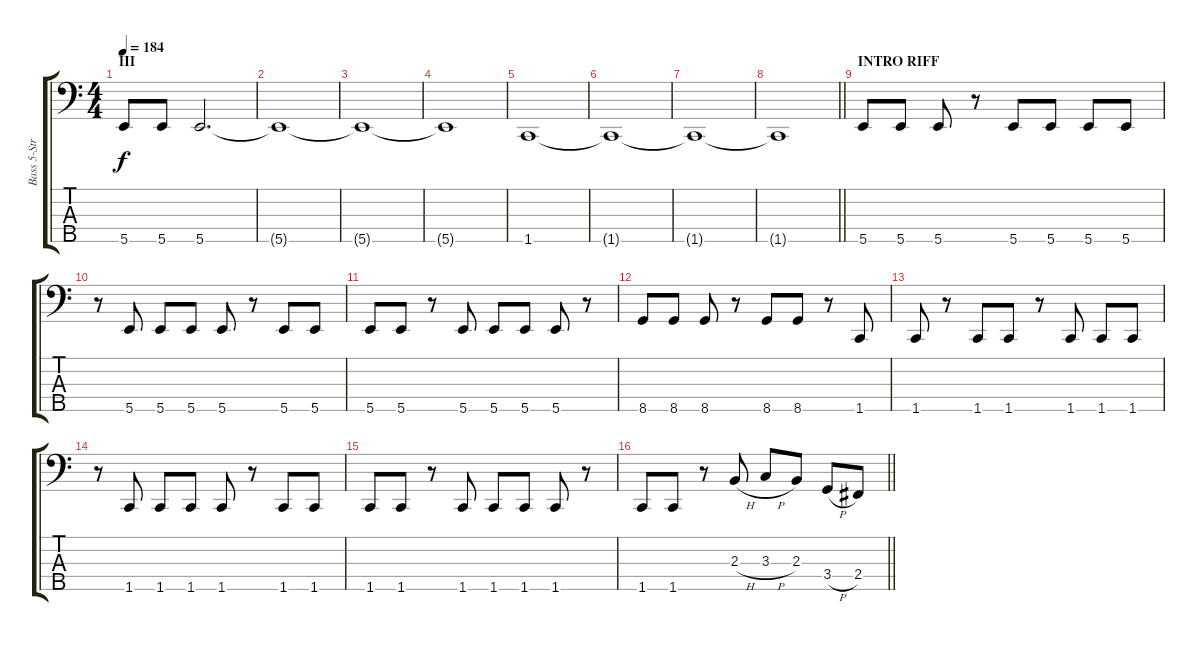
\track ("Bass 5-Str Stnd Version" "Bass 5-Str") {mute instrument electricbassfinger}
\staff {score tabs}
\tuning (G2 D2 A1 E1 B0) {hide}
\ts (4 4)
\section ("" "III")
\tempo 184
\clef f4
\ks c
5.5.8{dy f} 5.5.8 5.5.2{d} |
5.5{t}.1 |
5.5{t}.1 |
5.5{t}.1 |
1.5.1 |
1.5{t}.1 |
1.5{t}.1 |
\barLineRight lightlight
1.5{t}.1 |
\section ("" "INTRO RIFF")
5.5.8 5.5.8 5.5.8 r.8 5.5.8 5.5.8 5.5.8 5.5.8 |
r.8 5.5.8 5.5.8 5.5.8 5.5.8 r.8 5.5.8 5.5.8 |
5.5.8 5.5.8 r.8 5.5.8 5.5.8 5.5.8 5.5.8 r.8 |
8.5.8 8.5.8 8.5.8 r.8 8.5.8 8.5.8 r.8 1.5.8 |
1.5.8 r.8 1.5.8 1.5.8 r.8 1.5.8 1.5.8 1.5.8 |
r.8 1.5.8 1.5.8 1.5.8 1.5.8 r.8 1.5.8 1.5.8 |
1.5.8 1.5.8 r.8 1.5.8 1.5.8 1.5.8 1.5.8 r.8 |
\barLineRight lightlight
1.5.8 1.5.8 r.8 2.3{h}.8 3.3{h}.8 2.3.8 3.4{h}.8 2.4.8
